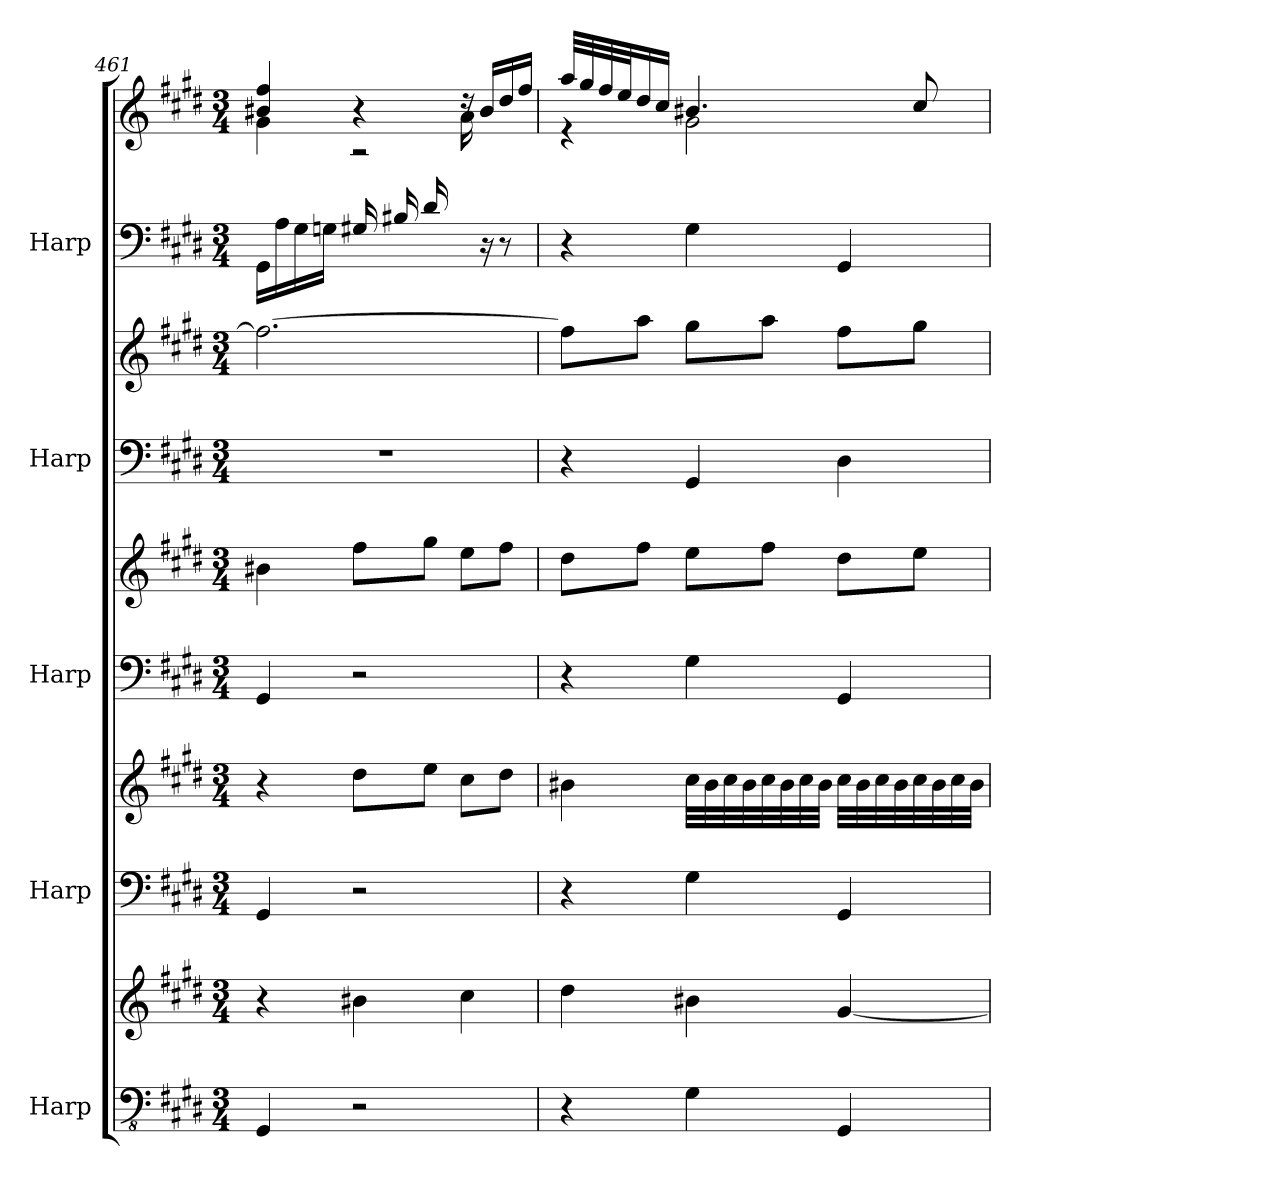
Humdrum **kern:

**kern	**kern	**kern	**kern	**kern	**kern	**kern	**kern	**kern	**kern
*part5	*part5	*part4	*part4	*part3	*part3	*part2	*part2	*part1	*part1
*staff10	*staff9	*staff8	*staff7	*staff6	*staff5	*staff4	*staff3	*staff2	*staff1
*I"Harp	*	*I"Harp	*	*I"Harp	*	*I"Harp	*	*I"Harp	*
*I'Hp	*	*I'Hp	*	*I'Hp	*	*I'Hp	*	*I'Hp	*
*clefFv4	*clefG2	*clefF4	*clefG2	*clefF4	*clefG2	*clefF4	*clefG2	*clefF4	*clefG2
*k[f#c#g#d#]	*k[f#c#g#d#]	*k[f#c#g#d#]	*k[f#c#g#d#]	*k[f#c#g#d#]	*k[f#c#g#d#]	*k[f#c#g#d#]	*k[f#c#g#d#]	*k[f#c#g#d#]	*k[f#c#g#d#]
*M3/4	*M3/4	*M3/4	*M3/4	*M3/4	*M3/4	*M3/4	*M3/4	*M3/4	*M3/4
=461	=461	=461	=461	=461	=461	=461	=461	=461	=461
*	*	*	*	*	*	*	*	*	*^
*	*	*	*	*	*	*	*	*	*	*^
4GGG#/	4r	4GG#/	4r	4GG#/	4b#X\	2.r	2.ff#\_	16GG#\LL	4b#X/ 4ff#/	4g#\	4..ryy
.	.	.	.	.	.	.	.	16A\	.	.	.
.	.	.	.	.	.	.	.	16G#\	.	.	.
.	.	.	.	.	.	.	.	16Gn\JJ	.	.	.
2r	4b#X\	2r	8dd#\L	2r	8ff#\L	.	.	16G#X/LL	4r	2rA	.
.	.	.	.	.	.	.	.	16B#X/	.	.	.
.	.	.	8ee\J	.	8gg#\J	.	.	16d#/	.	.	.
.	.	.	.	.	.	.	.	8ryy	.	.	16f#\JJ
.	4cc#\	.	8cc#\L	.	8ee\L	.	.	.	16rdd	.	16a\
.	.	.	.	.	.	.	.	16r	16b#/LL	.	8.ryy
.	.	.	8dd#\J	.	8ff#\J	.	.	8r	16dd#/	.	.
.	.	.	.	.	.	.	.	.	16ff#/JJ	.	.
*	*	*	*	*	*	*	*	*	*	*v	*v
!!LO:PB:g=z
=462	=462	=462	=462	=462	=462	=462	=462	=462	=462	=462
4r	4dd#\	4r	4b#X\	4r	8dd#\L	4r	8ff#\L]	4r	32aa/LLL	4r
.	.	.	.	.	.	.	.	.	32gg#/	.
.	.	.	.	.	.	.	.	.	32ff#/	.
.	.	.	.	.	.	.	.	.	32ee/J	.
.	.	.	.	.	8ff#\J	.	8aa\J	.	16dd#/	.
.	.	.	.	.	.	.	.	.	16cc#/JJ	.
4GG#\	4b#X\	4G#\	32cc#\LLL	4G#\	8ee\L	4GG#/	8gg#\L	4G#\	4.b#X/	2g#\
.	.	.	32b#\	.	.	.	.	.	.	.
.	.	.	32cc#\	.	.	.	.	.	.	.
.	.	.	32b#\	.	.	.	.	.	.	.
.	.	.	32cc#\	.	8ff#\J	.	8aa\J	.	.	.
.	.	.	32b#\	.	.	.	.	.	.	.
.	.	.	32cc#\	.	.	.	.	.	.	.
.	.	.	32b#\JJJ	.	.	.	.	.	.	.
4GGG#/	[4g#/	4GG#/	32cc#\LLL	4GG#/	8dd#\L	4D#\	8ff#\L	4GG#/	.	.
.	.	.	32b#\	.	.	.	.	.	.	.
.	.	.	32cc#\	.	.	.	.	.	.	.
.	.	.	32b#\	.	.	.	.	.	.	.
.	.	.	32cc#\	.	8ee\J	.	8gg#\J	.	8cc#/	.
.	.	.	32b#\	.	.	.	.	.	.	.
.	.	.	32cc#\	.	.	.	.	.	.	.
.	.	.	32b#\JJJ	.	.	.	.	.	.	.
*	*	*	*	*	*	*	*	*	*v	*v
=	=	=	=	=	=	=	=	=	=
*-	*-	*-	*-	*-	*-	*-	*-	*-	*-
